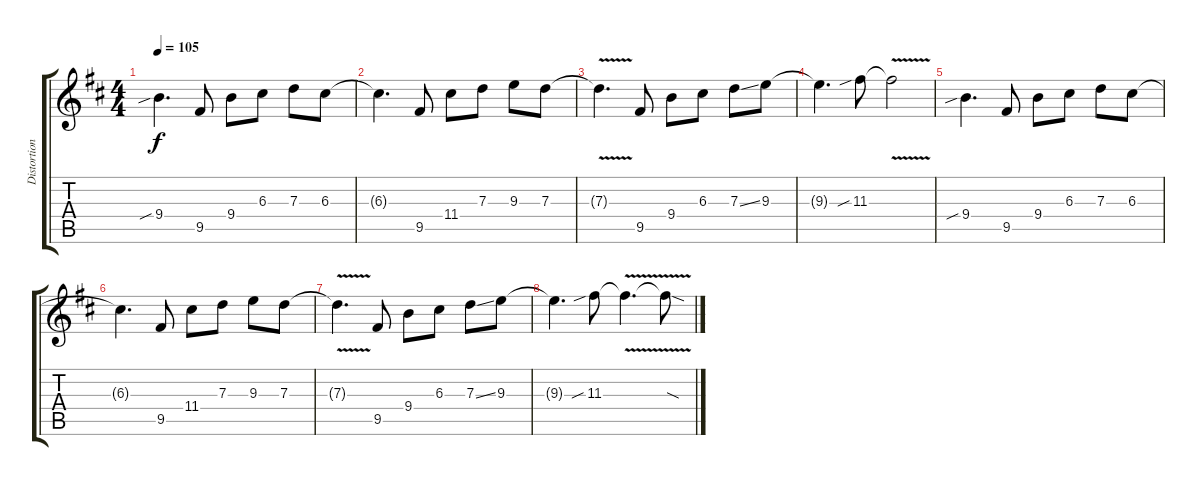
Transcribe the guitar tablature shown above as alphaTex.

\track ("Distortion Lead 1" "Distortion") {instrument distortionguitar}
\staff {score tabs}
\tuning (E4 B3 G3 D3 A2 E2) {hide}
\ts (4 4)
\tempo 105
\clef g2
\ks d
9.4{sib}.4{d dy f volume 10} 9.5.8 9.4.8 6.3.8 7.3.8 6.3.8 |
6.3{t}.4{d} 9.5.8 11.4.8 7.3.8 9.3.8 7.3.8 |
7.3{v t}.4{d} 9.5.8 9.4.8 6.3.8 7.3{ss}.8 9.3.8 |
9.3{t}.4{d} 11.3{sib}.8 11.3{v t}.2 |
9.4{sib}.4{d} 9.5.8 9.4.8 6.3.8 7.3.8 6.3.8 |
6.3{t}.4{d} 9.5.8 11.4.8 7.3.8 9.3.8 7.3.8 |
7.3{v t}.4{d} 9.5.8 9.4.8 6.3.8 7.3{ss}.8 9.3.8 |
9.3{t}.4{d} 11.3{sib}.8 11.3{v t}.4{d} 11.3{sod t}.8
